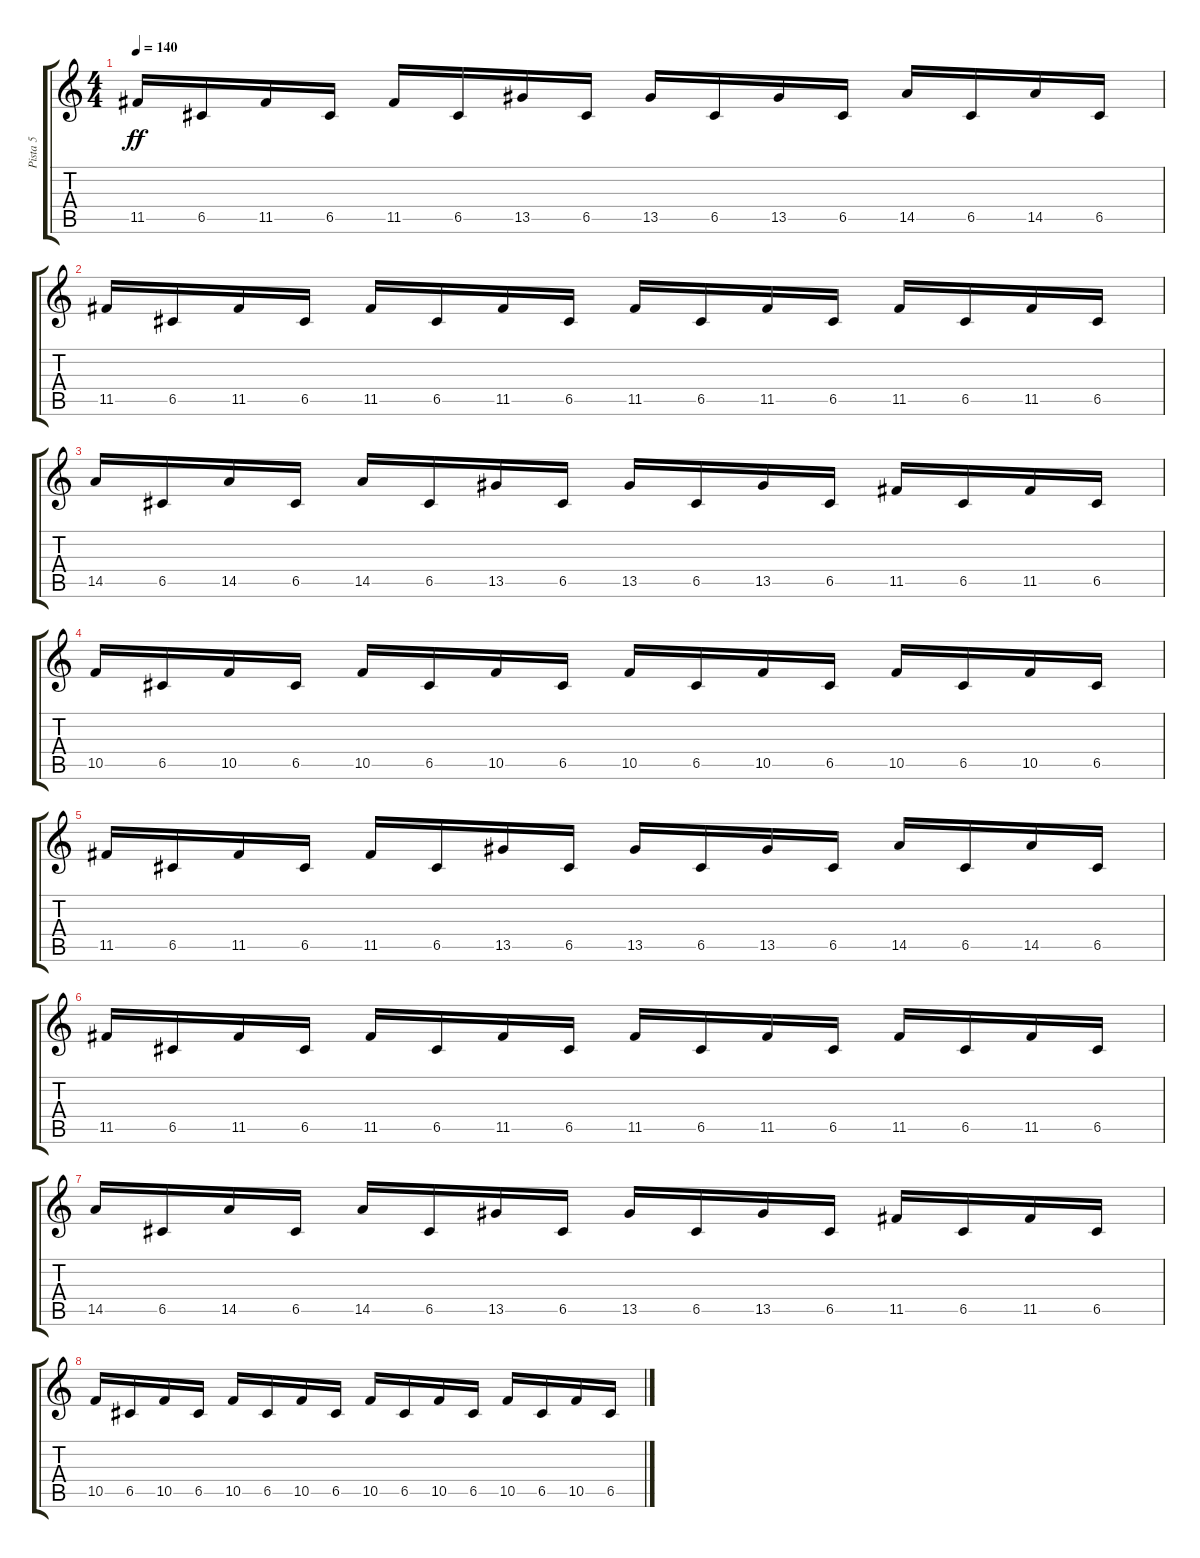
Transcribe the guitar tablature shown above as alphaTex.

\track ("Pista 5" "Pista 5") {instrument distortionguitar}
\staff {score tabs}
\tuning (D4 A3 F3 C3 G2 C2) {hide}
\ts (4 4)
\tempo 140
\clef g2
\ks c
11.5.16{dy ff} 6.5.16 11.5.16 6.5.16 11.5.16 6.5.16 13.5.16 6.5.16 13.5.16 6.5.16 13.5.16 6.5.16 14.5.16 6.5.16 14.5.16 6.5.16 |
11.5.16 6.5.16 11.5.16 6.5.16 11.5.16 6.5.16 11.5.16 6.5.16 11.5.16 6.5.16 11.5.16 6.5.16 11.5.16 6.5.16 11.5.16 6.5.16 |
14.5.16 6.5.16 14.5.16 6.5.16 14.5.16 6.5.16 13.5.16 6.5.16 13.5.16 6.5.16 13.5.16 6.5.16 11.5.16 6.5.16 11.5.16 6.5.16 |
10.5.16 6.5.16 10.5.16 6.5.16 10.5.16 6.5.16 10.5.16 6.5.16 10.5.16 6.5.16 10.5.16 6.5.16 10.5.16 6.5.16 10.5.16 6.5.16 |
11.5.16 6.5.16 11.5.16 6.5.16 11.5.16 6.5.16 13.5.16 6.5.16 13.5.16 6.5.16 13.5.16 6.5.16 14.5.16 6.5.16 14.5.16 6.5.16 |
11.5.16 6.5.16 11.5.16 6.5.16 11.5.16 6.5.16 11.5.16 6.5.16 11.5.16 6.5.16 11.5.16 6.5.16 11.5.16 6.5.16 11.5.16 6.5.16 |
14.5.16 6.5.16 14.5.16 6.5.16 14.5.16 6.5.16 13.5.16 6.5.16 13.5.16 6.5.16 13.5.16 6.5.16 11.5.16 6.5.16 11.5.16 6.5.16 |
10.5.16 6.5.16 10.5.16 6.5.16 10.5.16 6.5.16 10.5.16 6.5.16 10.5.16 6.5.16 10.5.16 6.5.16 10.5.16 6.5.16 10.5.16 6.5.16
